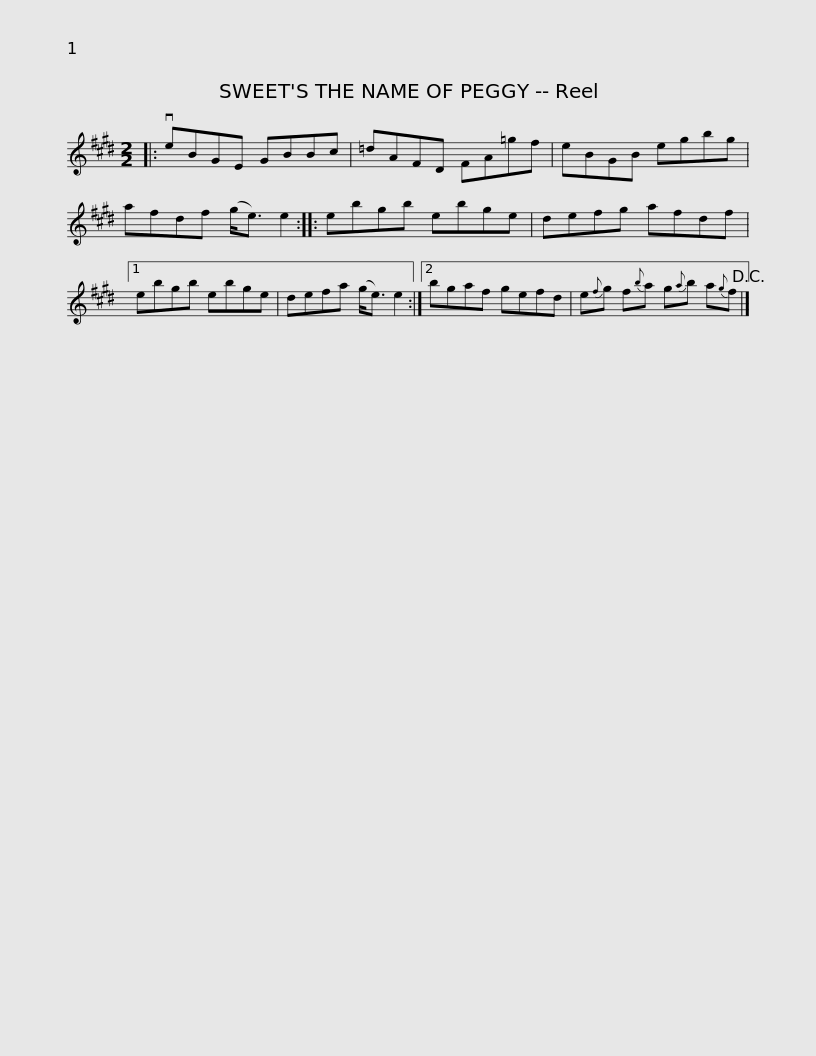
X:1
L:1/8
M:2/2
I:linebreak $
K:E
V:1 treble
V:1
|: veBGE GBBc | =dAFD FA=gf | eBGB egbg | afdf (g<e) e2 :: ebgb ebge |$ %5
 defg afdf |1 ebgb ebge | defa (g<e) e2 :|2 bgaf gefd |$ e{f}g f{b}a g{a}b a{g}f!D.C.! |] %10
